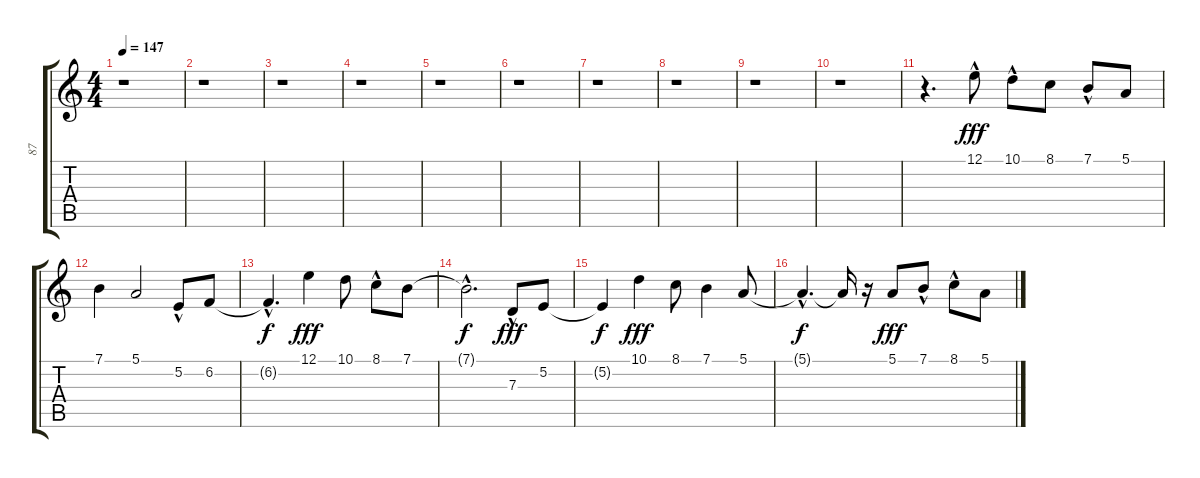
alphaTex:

\track ("87" "87") {instrument lead8bassandlead}
\staff {score tabs}
\tuning (E4 B3 G3 D3 A2 E2) {hide}
\ts (4 4)
\tempo 147
\clef g2
\ks c
r.1{dy f} |
r.1 |
r.1 |
r.1 |
r.1 |
r.1 |
r.1 |
r.1 |
r.1 |
r.1 |
r.4{d} 12.1{hac}.8{dy fff} 10.1{hac}.8 8.1.8 7.1{hac}.8 5.1.8 |
7.1.4 5.1.2 5.2{hac}.8 6.2.8 |
6.2{hac t}.4{d dy f} 12.1.4{dy fff} 10.1.8 8.1{hac}.8 7.1.8 |
7.1{hac t}.2{d dy f} 7.3{hac}.8{dy fff} 5.2.8 |
5.2{t}.4{dy f} 10.1.4{dy fff} 8.1.8 7.1.4 5.1.8 |
5.1{hac t}.4{d dy f} 5.1{t}.16 r.16 5.1.8{dy fff} 7.1{hac}.8 8.1{hac}.8 5.1.8
